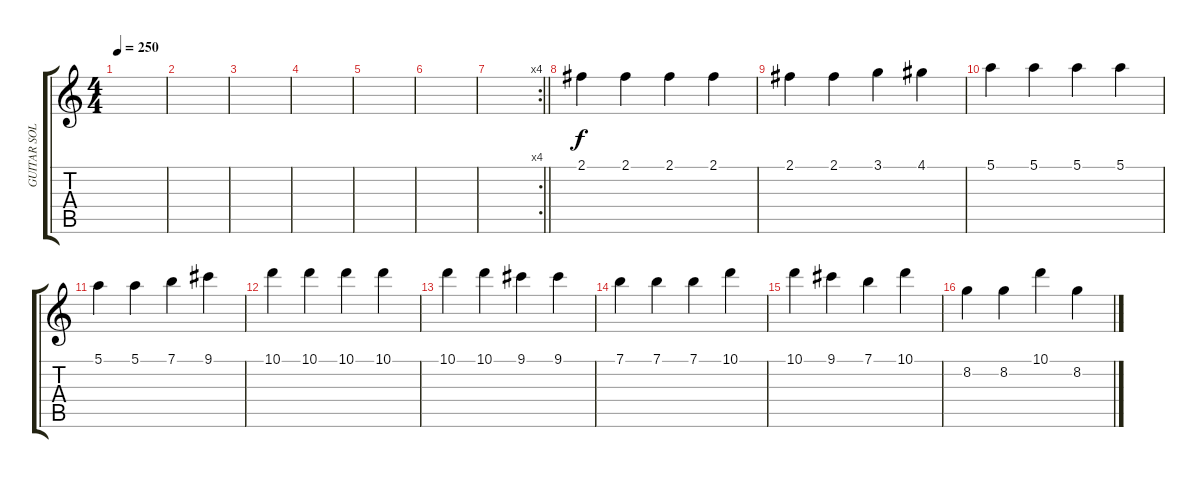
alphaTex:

\track ("GUITAR SOLO DISTORÇÃO" "GUITAR SOL") {instrument distortionguitar}
\staff {score tabs}
\tuning (E4 B3 G3 D3 A2 E2) {hide}
\ts (4 4)
\tempo 250
\clef g2
\ks c
|
|
|
|
|
|
\rc 4
\barLineRight lightlight
|
\section ("" "")
2.1.4{dy f} 2.1.4 2.1.4 2.1.4 |
2.1.4 2.1.4 3.1.4 4.1.4 |
5.1.4 5.1.4 5.1.4 5.1.4 |
5.1.4 5.1.4 7.1.4 9.1.4 |
10.1.4 10.1.4 10.1.4 10.1.4 |
10.1.4 10.1.4 9.1.4 9.1.4 |
7.1.4 7.1.4 7.1.4 10.1.4 |
10.1.4 9.1.4 7.1.4 10.1.4 |
8.2.4 8.2.4 10.1.4 8.2.4
